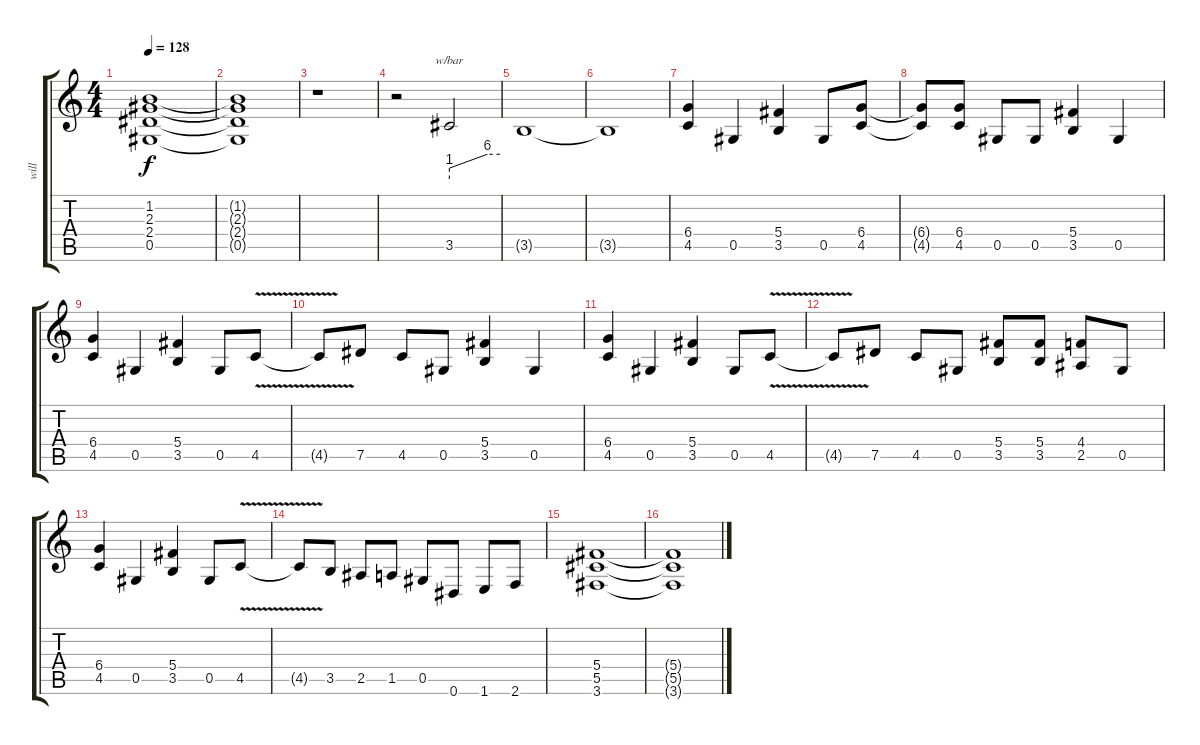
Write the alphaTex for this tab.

\track ("will" "will") {instrument overdrivenguitar}
\staff {score tabs}
\tuning (Eb4 Bb3 Gb3 Db3 Ab2 Eb2) {hide}
\ts (4 4)
\tempo 128
\clef g2
\ks c
(1.2 2.3 2.4 0.5).1{dy f} |
(1.2{t} 2.3{t} 2.4{t} 0.5{t}).1 |
r.1 |
r.2 3.5.2{tbe (custom default 0 4 45 24 60 24)} |
3.5{t}.1 |
3.5{t}.1 |
(6.4 4.5).4 0.5.4 (5.4 3.5).4 0.5.8 (6.4 4.5).8 |
(6.4{t} 4.5{t}).8 (6.4 4.5).8 0.5.8 0.5.8 (5.4 3.5).4 0.5.4 |
(6.4 4.5).4 0.5.4 (5.4 3.5).4 0.5.8 4.5{v}.8 |
4.5{t}.8 7.5.8 4.5.8 0.5.8 (5.4 3.5).4 0.5.4 |
(6.4 4.5).4 0.5.4 (5.4 3.5).4 0.5.8 4.5{v}.8 |
4.5{t}.8 7.5.8 4.5.8 0.5.8 (5.4 3.5).8 (5.4 3.5).8 (4.4 2.5).8 0.5.8 |
(6.4 4.5).4 0.5.4 (5.4 3.5).4 0.5.8 4.5{v}.8 |
4.5{t}.8 3.5.8 2.5.8 1.5.8 0.5.8 0.6.8 1.6.8 2.6.8 |
(5.4 5.5 3.6).1 |
(5.4{t} 5.5{t} 3.6{t}).1
